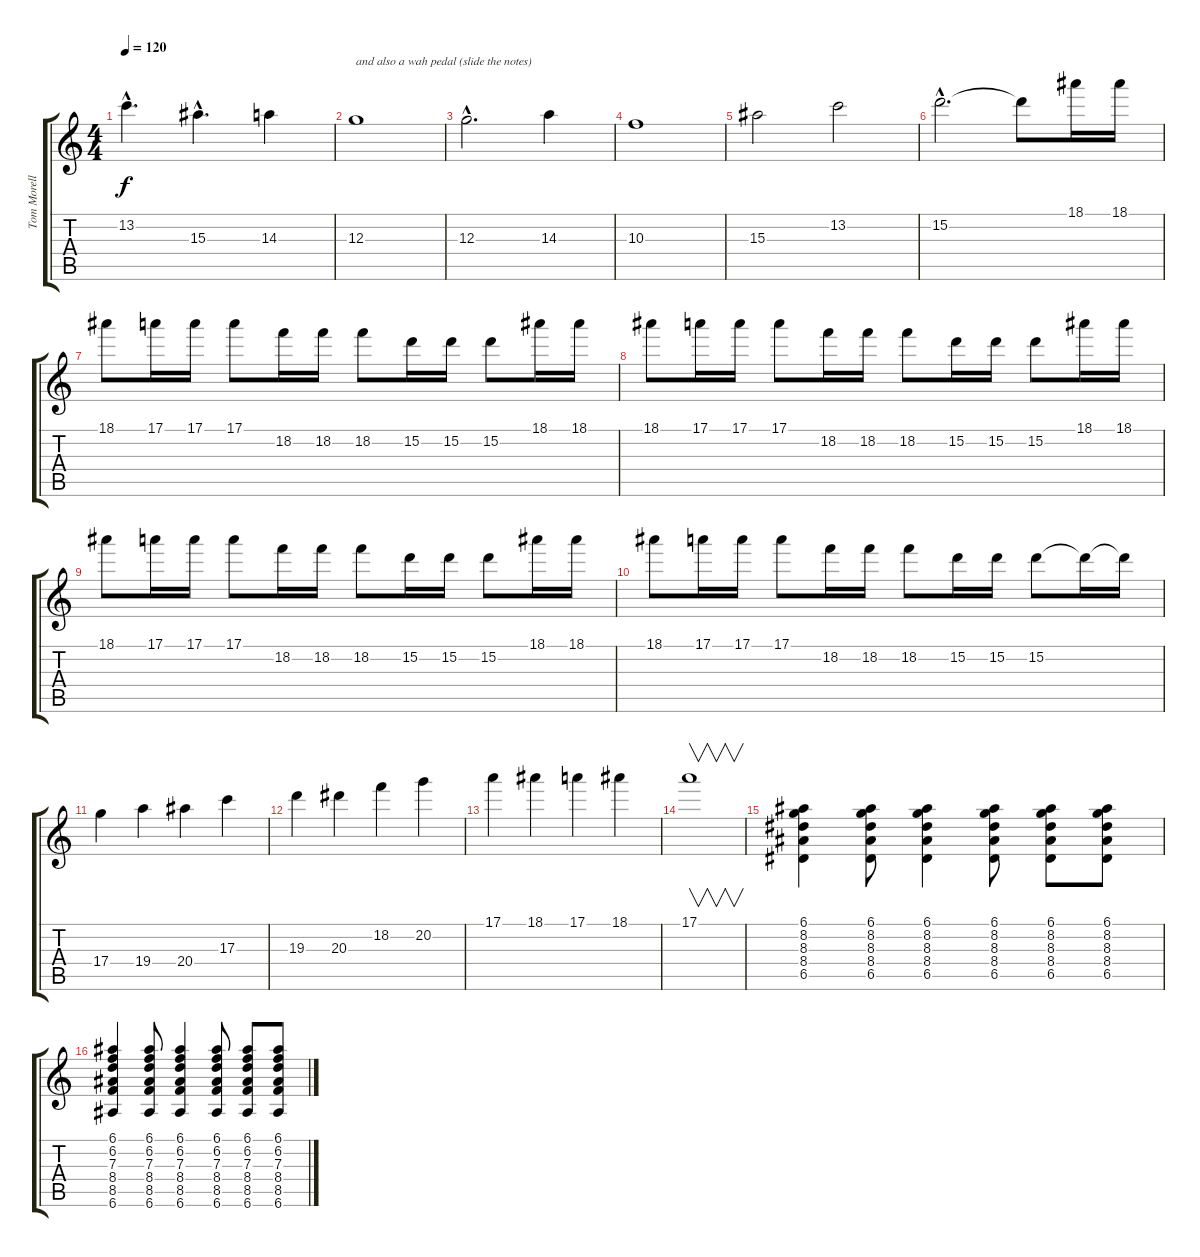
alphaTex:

\track ("Tom Morello (Guitar)" "Tom Morell") {instrument electricguitarclean}
\staff {score tabs}
\tuning (E4 B3 G3 D3 A2 E2) {hide}
\ts (4 4)
\tempo 120
\clef g2
\ks c
13.2{hac}.4{d dy f} 15.3{hac}.4{d} 14.3.4 |
12.3.1{txt "and also a wah pedal (slide the notes)"} |
12.3{hac}.2{d} 14.3.4 |
10.3.1 |
15.3.2 13.2.2 |
15.2{hac}.2{d} 15.2{t}.8 18.1.16 18.1.16 |
18.1.8 17.1.16 17.1.16 17.1.8 18.2.16 18.2.16 18.2.8 15.2.16 15.2.16 15.2.8 18.1.16 18.1.16 |
18.1.8 17.1.16 17.1.16 17.1.8 18.2.16 18.2.16 18.2.8 15.2.16 15.2.16 15.2.8 18.1.16 18.1.16 |
18.1.8 17.1.16 17.1.16 17.1.8 18.2.16 18.2.16 18.2.8 15.2.16 15.2.16 15.2.8 18.1.16 18.1.16 |
18.1.8 17.1.16 17.1.16 17.1.8 18.2.16 18.2.16 18.2.8 15.2.16 15.2.16 15.2.8 15.2{t}.16 15.2{t}.16 |
17.4.4 19.4.4 20.4.4 17.3.4 |
19.3.4 20.3.4 18.2.4 20.2.4 |
17.1.4 18.1.4 17.1.4 18.1.4 |
17.1.1{v} |
(6.1 8.2 8.3 8.4 6.5).4{instrument acousticguitarnylon} (6.1 8.2 8.3 8.4 6.5).8 (6.1 8.2 8.3 8.4 6.5).4 (6.1 8.2 8.3 8.4 6.5).8 (6.1 8.2 8.3 8.4 6.5).8 (6.1 8.2 8.3 8.4 6.5).8 |
(6.1 6.2 7.3 8.4 8.5 6.6).4 (6.1 6.2 7.3 8.4 8.5 6.6).8 (6.1 6.2 7.3 8.4 8.5 6.6).4 (6.1 6.2 7.3 8.4 8.5 6.6).8 (6.1 6.2 7.3 8.4 8.5 6.6).8 (6.1 6.2 7.3 8.4 8.5 6.6).8
